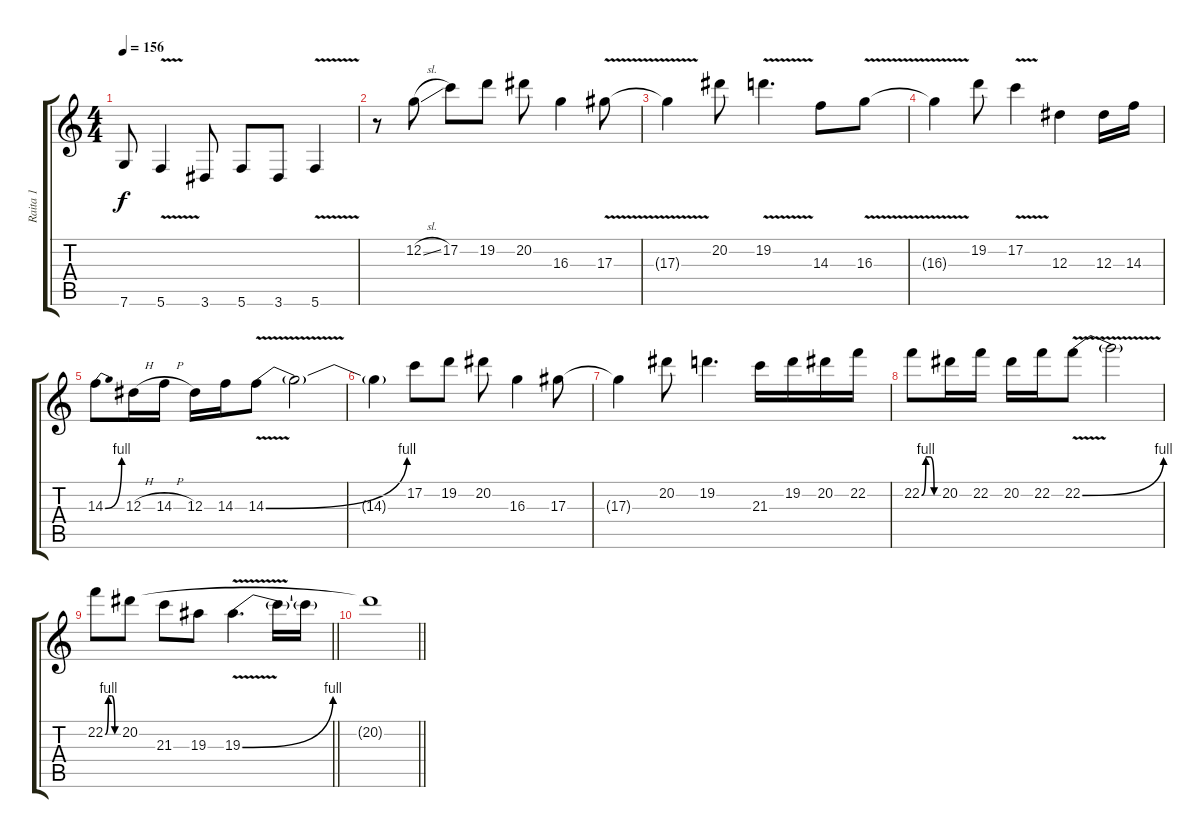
\track ("Raita 1" "Raita 1") {instrument distortionguitar}
\staff {score tabs}
\tuning (C4 G3 Eb3 Bb2 F2 C2) {hide}
\ts (4 4)
\tempo 156
\clef g2
\ks c
7.6.8{dy f} 5.6{v}.4 3.6.8 5.6.8 3.6.8 5.6{v}.4 |
r.8 12.2{sl}.8 17.2.8 19.2.8 20.2.8 16.3.4 17.3{v}.8 |
17.3{t}.4 20.2.8 19.2{v}.4{d} 14.3.8 16.3{v}.8 |
16.3{t}.4 19.2.8 17.2{v}.4 12.3.4 12.3.16 14.3.16 |
14.3{be (bend 0 0 60 4)}.8 12.3{h}.16 14.3{h}.16 12.3.16 14.3.16 14.3{be (bend 0 0 60 4) v}.8 14.3{t}.2 |
14.3{t}.4 17.2.8 19.2.8 20.2.8 16.3.4 17.3.8 |
17.3{t}.4 20.2.8 19.2.4{d} 21.3.16 19.2.16 20.2.16 22.2.16 |
22.2{be (custom 0 0 15 4 30 4 45 0 60 0)}.8 20.2.16 22.2.16 20.2.16 22.2.16 22.2{be (bend 0 0 60 4) v}.8 22.2{t}.2 |
\barLineRight lightlight
22.2{be (custom 0 0 15 4 30 4 45 0 60 0)}.8 20.2.8 21.3.8 19.3.8 19.3{be (bend 0 0 60 4) v}.4{d} 19.3{t}.16 19.3{t}.16 |
\barLineRight lightlight
20.2{t}.1
